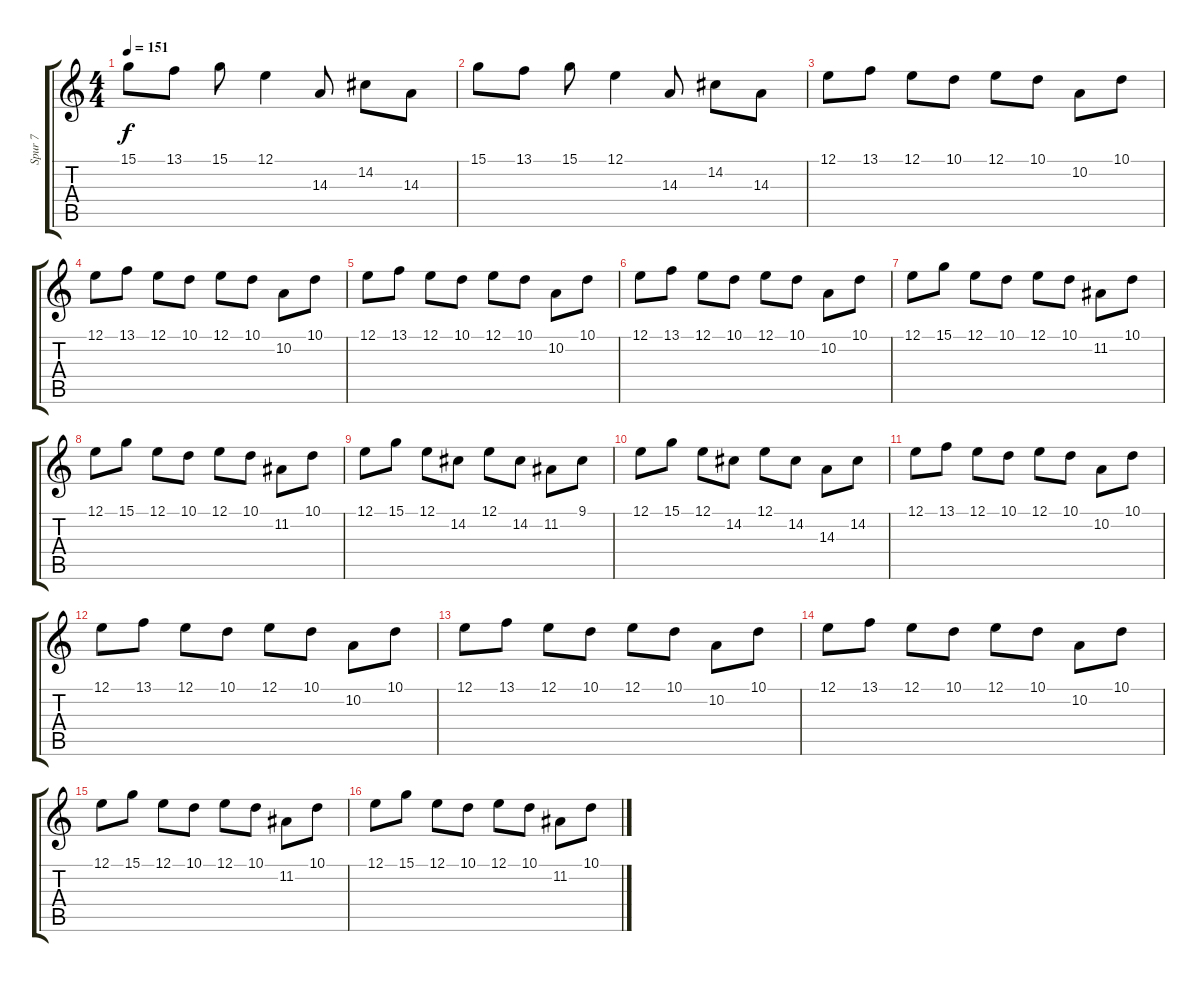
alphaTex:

\track ("Spur 7" "Spur 7") {instrument electricpiano2}
\staff {score tabs}
\tuning (E4 B3 G3 D3 A2 E2) {hide}
\ts (4 4)
\tempo 151
\clef g2
\ks c
15.1.8{dy f} 13.1.8 15.1.8 12.1.4 14.3.8 14.2.8 14.3.8 |
15.1.8 13.1.8 15.1.8 12.1.4 14.3.8 14.2.8 14.3.8 |
12.1.8 13.1.8 12.1.8 10.1.8 12.1.8 10.1.8 10.2.8 10.1.8 |
12.1.8 13.1.8 12.1.8 10.1.8 12.1.8 10.1.8 10.2.8 10.1.8 |
12.1.8 13.1.8 12.1.8 10.1.8 12.1.8 10.1.8 10.2.8 10.1.8 |
12.1.8 13.1.8 12.1.8 10.1.8 12.1.8 10.1.8 10.2.8 10.1.8 |
12.1.8 15.1.8 12.1.8 10.1.8 12.1.8 10.1.8 11.2.8 10.1.8 |
12.1.8 15.1.8 12.1.8 10.1.8 12.1.8 10.1.8 11.2.8 10.1.8 |
12.1.8 15.1.8 12.1.8 14.2.8 12.1.8 14.2.8 11.2.8 9.1.8 |
12.1.8 15.1.8 12.1.8 14.2.8 12.1.8 14.2.8 14.3.8 14.2.8 |
12.1.8 13.1.8 12.1.8 10.1.8 12.1.8 10.1.8 10.2.8 10.1.8 |
12.1.8 13.1.8 12.1.8 10.1.8 12.1.8 10.1.8 10.2.8 10.1.8 |
12.1.8 13.1.8 12.1.8 10.1.8 12.1.8 10.1.8 10.2.8 10.1.8 |
12.1.8 13.1.8 12.1.8 10.1.8 12.1.8 10.1.8 10.2.8 10.1.8 |
12.1.8 15.1.8 12.1.8 10.1.8 12.1.8 10.1.8 11.2.8 10.1.8 |
12.1.8 15.1.8 12.1.8 10.1.8 12.1.8 10.1.8 11.2.8 10.1.8
